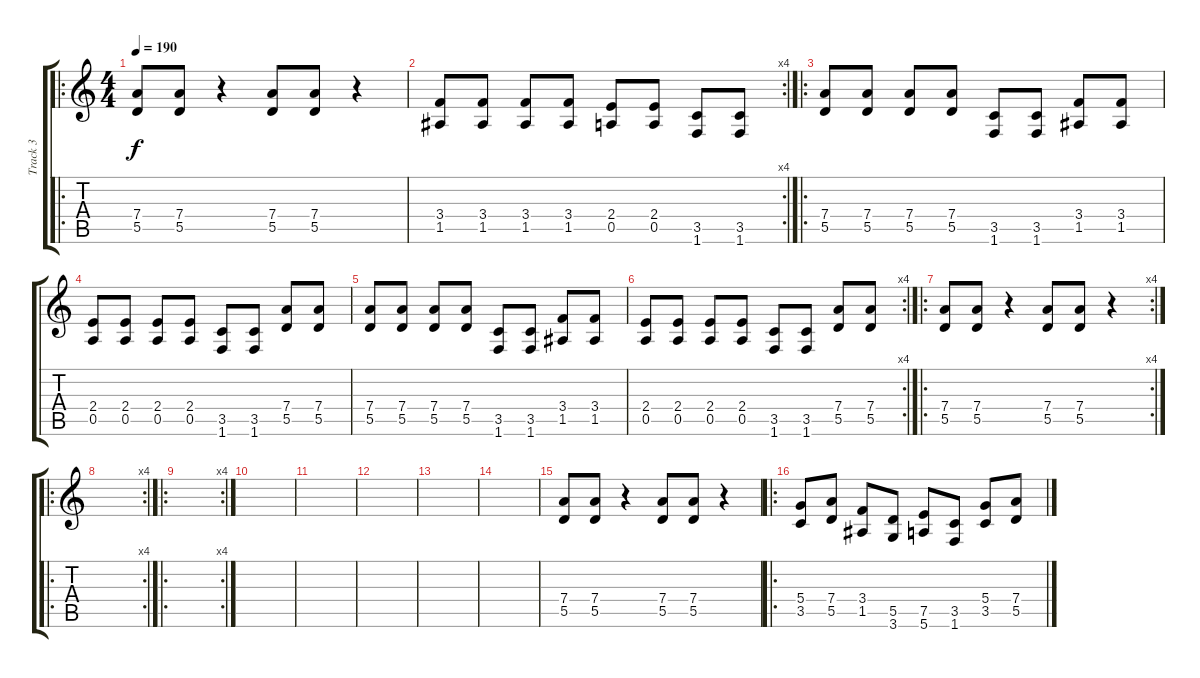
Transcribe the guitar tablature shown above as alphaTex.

\track ("Track 3" "Track 3") {instrument distortionguitar}
\staff {score tabs}
\tuning (E4 B3 G3 D3 A2 E2) {hide}
\ro
\ts (4 4)
\tempo 190
\clef g2
\ks c
(7.4 5.5).8{dy f instrument distortionguitar} (7.4 5.5).8 r.4 (7.4 5.5).8 (7.4 5.5).8 r.4 |
\rc 4
(3.4 1.5).8 (3.4 1.5).8 (3.4 1.5).8 (3.4 1.5).8 (2.4 0.5).8 (2.4 0.5).8 (3.5 1.6).8 (3.5 1.6).8 |
\ro
(7.4 5.5).8 (7.4 5.5).8 (7.4 5.5).8 (7.4 5.5).8 (3.5 1.6).8 (3.5 1.6).8 (3.4 1.5).8 (3.4 1.5).8 |
(2.4 0.5).8 (2.4 0.5).8 (2.4 0.5).8 (2.4 0.5).8 (3.5 1.6).8 (3.5 1.6).8 (7.4 5.5).8 (7.4 5.5).8 |
(7.4 5.5).8 (7.4 5.5).8 (7.4 5.5).8 (7.4 5.5).8 (3.5 1.6).8 (3.5 1.6).8 (3.4 1.5).8 (3.4 1.5).8 |
\rc 4
(2.4 0.5).8 (2.4 0.5).8 (2.4 0.5).8 (2.4 0.5).8 (3.5 1.6).8 (3.5 1.6).8 (7.4 5.5).8 (7.4 5.5).8 |
\ro
\rc 4
(7.4 5.5).8 (7.4 5.5).8 r.4 (7.4 5.5).8 (7.4 5.5).8 r.4 |
\ro
\rc 4
|
\ro
\rc 4
|
|
|
|
|
|
(7.4 5.5).8 (7.4 5.5).8 r.4 (7.4 5.5).8 (7.4 5.5).8 r.4 |
\ro
(5.4 3.5).8 (7.4 5.5).8 (3.4 1.5).8 (5.5 3.6).8 (7.5 5.6).8 (3.5 1.6).8 (5.4 3.5).8 (7.4 5.5).8
